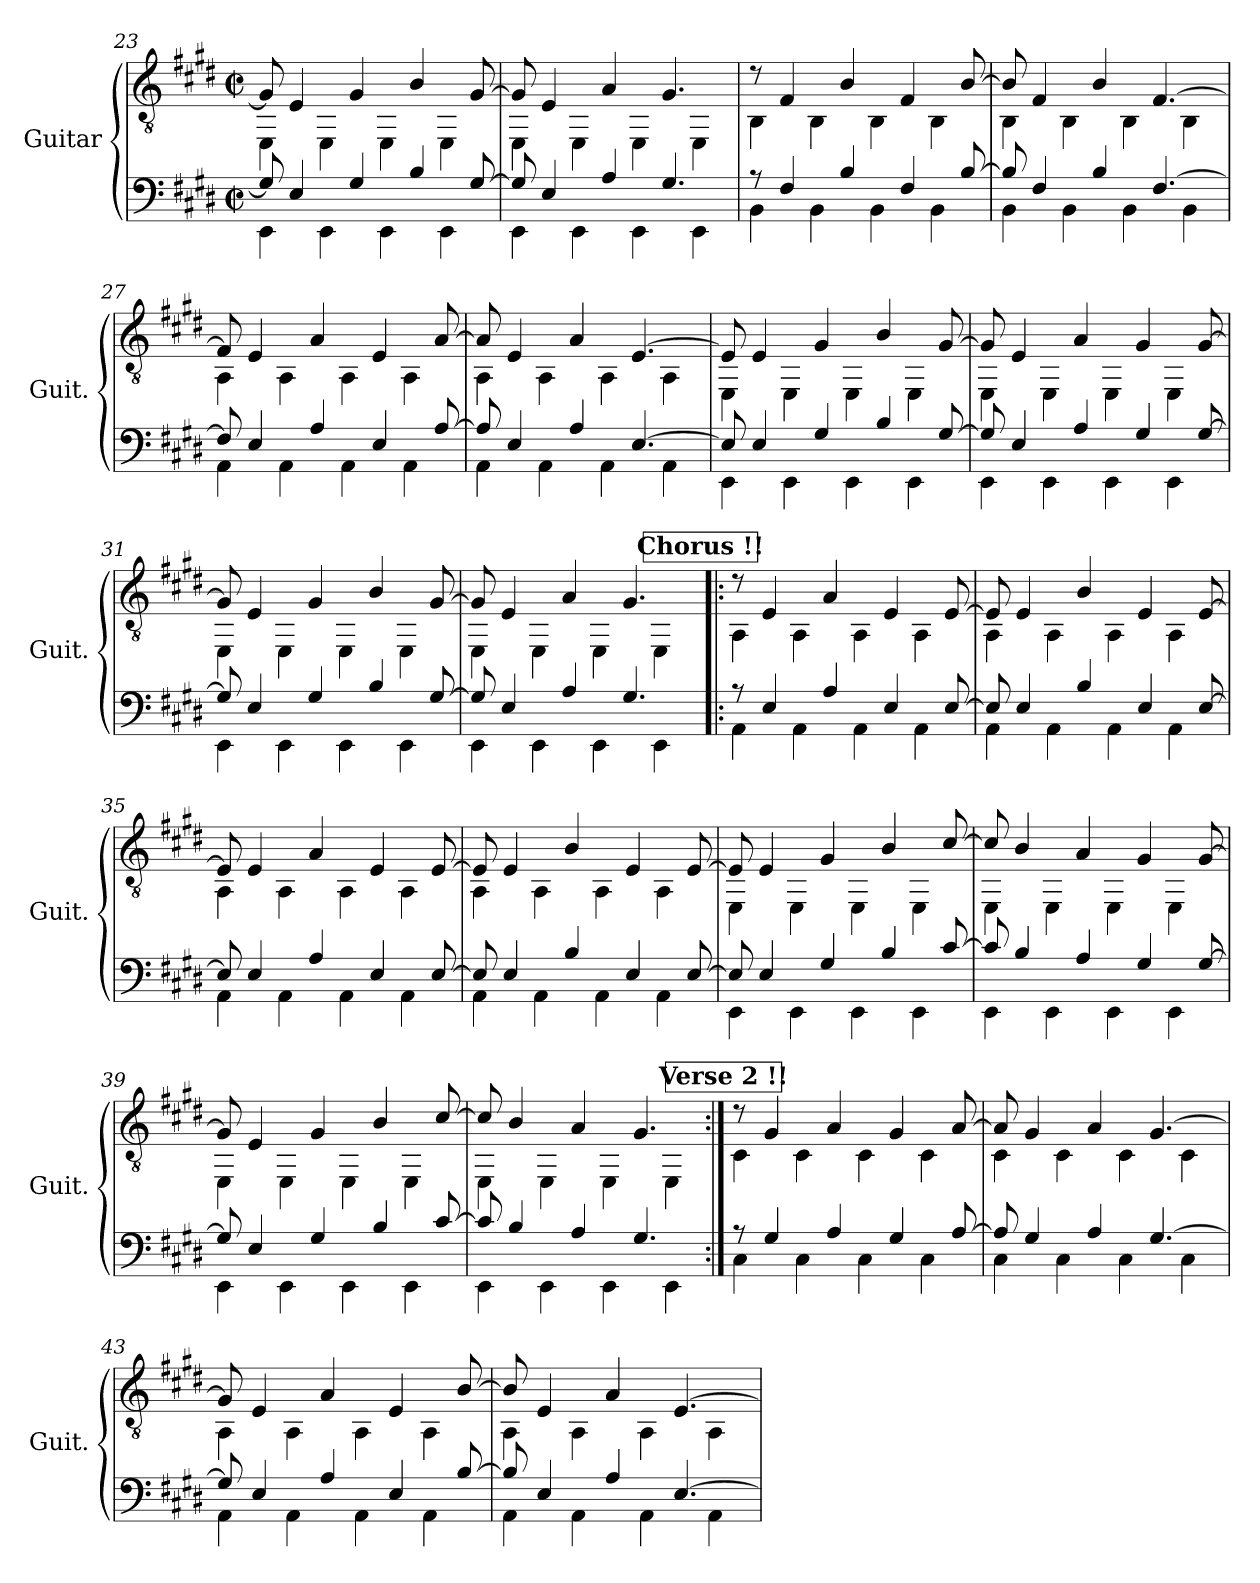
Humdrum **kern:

**kern	**kern
*part1	*part1
*staff2	*staff1
*I"Guitar	*
*I'Guit.	*
*	*clefGv2
*k[f#c#g#d#]	*k[f#c#g#d#]
*M2/2	*M2/2
*met(c|)	*met(c|)
=23	=23
*^	*^
8G#]	4EE	8G#/]	4EE\
4E	.	4E/	.
.	4EE	.	4EE\
4G#	.	4G#/	.
.	4EE	.	4EE\
4B	.	4B/	.
.	4EE	.	4EE\
[8G#	.	[8G#/	.
!!LO:PB:g=z	!!
=24	=24	=24	=24
8G#]	4EE	8G#/]	4EE\
4E	.	4E/	.
.	4EE	.	4EE\
4A	.	4A/	.
.	4EE	.	4EE\
4.G#	.	4.G#/	.
.	4EE	.	4EE\
=25	=25	=25	=25
8r	4BB	8r	4BB\
4F#	.	4F#/	.
.	4BB	.	4BB\
4B	.	4B/	.
.	4BB	.	4BB\
4F#	.	4F#/	.
.	4BB	.	4BB\
[8B	.	[8B/	.
=26	=26	=26	=26
8B]	4BB	8B/]	4BB\
4F#	.	4F#/	.
.	4BB	.	4BB\
4B	.	4B/	.
.	4BB	.	4BB\
[4.F#	.	[4.F#/	.
.	4BB	.	4BB\
=27	=27	=27	=27
8F#]	4AA	8F#/]	4AA\
4E	.	4E/	.
.	4AA	.	4AA\
4A	.	4A/	.
.	4AA	.	4AA\
4E	.	4E/	.
.	4AA	.	4AA\
[8A	.	[8A/	.
=28	=28	=28	=28
8A]	4AA	8A/]	4AA\
4E	.	4E/	.
.	4AA	.	4AA\
4A	.	4A/	.
.	4AA	.	4AA\
[4.E	.	[4.E/	.
.	4AA	.	4AA\
=29	=29	=29	=29
8E]	4EE	8E/]	4EE\
4E	.	4E/	.
.	4EE	.	4EE\
4G#	.	4G#/	.
.	4EE	.	4EE\
4B	.	4B/	.
.	4EE	.	4EE\
[8G#	.	[8G#/	.
!!LO:LB:g=z	!!
=30	=30	=30	=30
8G#]	4EE	8G#/]	4EE\
4E	.	4E/	.
.	4EE	.	4EE\
4A	.	4A/	.
.	4EE	.	4EE\
4G#	.	4G#/	.
.	4EE	.	4EE\
[8G#	.	[8G#/	.
=31	=31	=31	=31
8G#]	4EE	8G#/]	4EE\
4E	.	4E/	.
.	4EE	.	4EE\
4G#	.	4G#/	.
.	4EE	.	4EE\
4B	.	4B/	.
.	4EE	.	4EE\
[8G#	.	[8G#/	.
=32	=32	=32	=32
8G#]	4EE	8G#/]	4EE\
4E	.	4E/	.
.	4EE	.	4EE\
4A	.	4A/	.
.	4EE	.	4EE\
4.G#	.	4.G#/	.
.	4EE	.	4EE\
!!LO:REH:place=s1:a:B:fs=14:t=Chorus	!!
=33!|:	=33!|:	=33!|:	=33!|:
8r	4AA	8r	4AA\
4E	.	4E/	.
.	4AA	.	4AA\
4A	.	4A/	.
.	4AA	.	4AA\
4E	.	4E/	.
.	4AA	.	4AA\
[8E	.	[8E/	.
=34	=34	=34	=34
8E]	4AA	8E/]	4AA\
4E	.	4E/	.
.	4AA	.	4AA\
4B	.	4B/	.
.	4AA	.	4AA\
4E	.	4E/	.
.	4AA	.	4AA\
[8E	.	[8E/	.
=35	=35	=35	=35
8E]	4AA	8E/]	4AA\
4E	.	4E/	.
.	4AA	.	4AA\
4A	.	4A/	.
.	4AA	.	4AA\
4E	.	4E/	.
.	4AA	.	4AA\
[8E	.	[8E/	.
!!LO:LB:g=z	!!
=36	=36	=36	=36
8E]	4AA	8E/]	4AA\
4E	.	4E/	.
.	4AA	.	4AA\
4B	.	4B/	.
.	4AA	.	4AA\
4E	.	4E/	.
.	4AA	.	4AA\
[8E	.	[8E/	.
=37	=37	=37	=37
8E]	4EE	8E/]	4EE\
4E	.	4E/	.
.	4EE	.	4EE\
4G#	.	4G#/	.
.	4EE	.	4EE\
4B	.	4B/	.
.	4EE	.	4EE\
[8c#	.	[8c#/	.
=38	=38	=38	=38
8c#]	4EE	8c#/]	4EE\
4B	.	4B/	.
.	4EE	.	4EE\
4A	.	4A/	.
.	4EE	.	4EE\
4G#	.	4G#/	.
.	4EE	.	4EE\
[8G#	.	[8G#/	.
=39	=39	=39	=39
8G#]	4EE	8G#/]	4EE\
4E	.	4E/	.
.	4EE	.	4EE\
4G#	.	4G#/	.
.	4EE	.	4EE\
4B	.	4B/	.
.	4EE	.	4EE\
[8c#	.	[8c#/	.
=40	=40	=40	=40
8c#]	4EE	8c#/]	4EE\
4B	.	4B/	.
.	4EE	.	4EE\
4A	.	4A/	.
.	4EE	.	4EE\
4.G#	.	4.G#/	.
.	4EE	.	4EE\
!!LO:LB:g=z	!!
!!LO:REH:place=s1:a:B:fs=14:t=Verse 2	!!
=41:|!	=41:|!	=41:|!	=41:|!
8r	4C#	8r	4C#\
4G#	.	4G#/	.
.	4C#	.	4C#\
4A	.	4A/	.
.	4C#	.	4C#\
4G#	.	4G#/	.
.	4C#	.	4C#\
[8A	.	[8A/	.
=42	=42	=42	=42
8A]	4C#	8A/]	4C#\
4G#	.	4G#/	.
.	4C#	.	4C#\
4A	.	4A/	.
.	4C#	.	4C#\
[4.G#	.	[4.G#/	.
.	4C#	.	4C#\
=43	=43	=43	=43
8G#]	4AA	8G#/]	4AA\
4E	.	4E/	.
.	4AA	.	4AA\
4A	.	4A/	.
.	4AA	.	4AA\
4E	.	4E/	.
.	4AA	.	4AA\
[8B	.	[8B/	.
=44	=44	=44	=44
8B]	4AA	8B/]	4AA\
4E	.	4E/	.
.	4AA	.	4AA\
4A	.	4A/	.
.	4AA	.	4AA\
[4.E	.	[4.E/	.
.	4AA	.	4AA\
*v	*v	*	*
*	*v	*v
=	=
*-	*-
